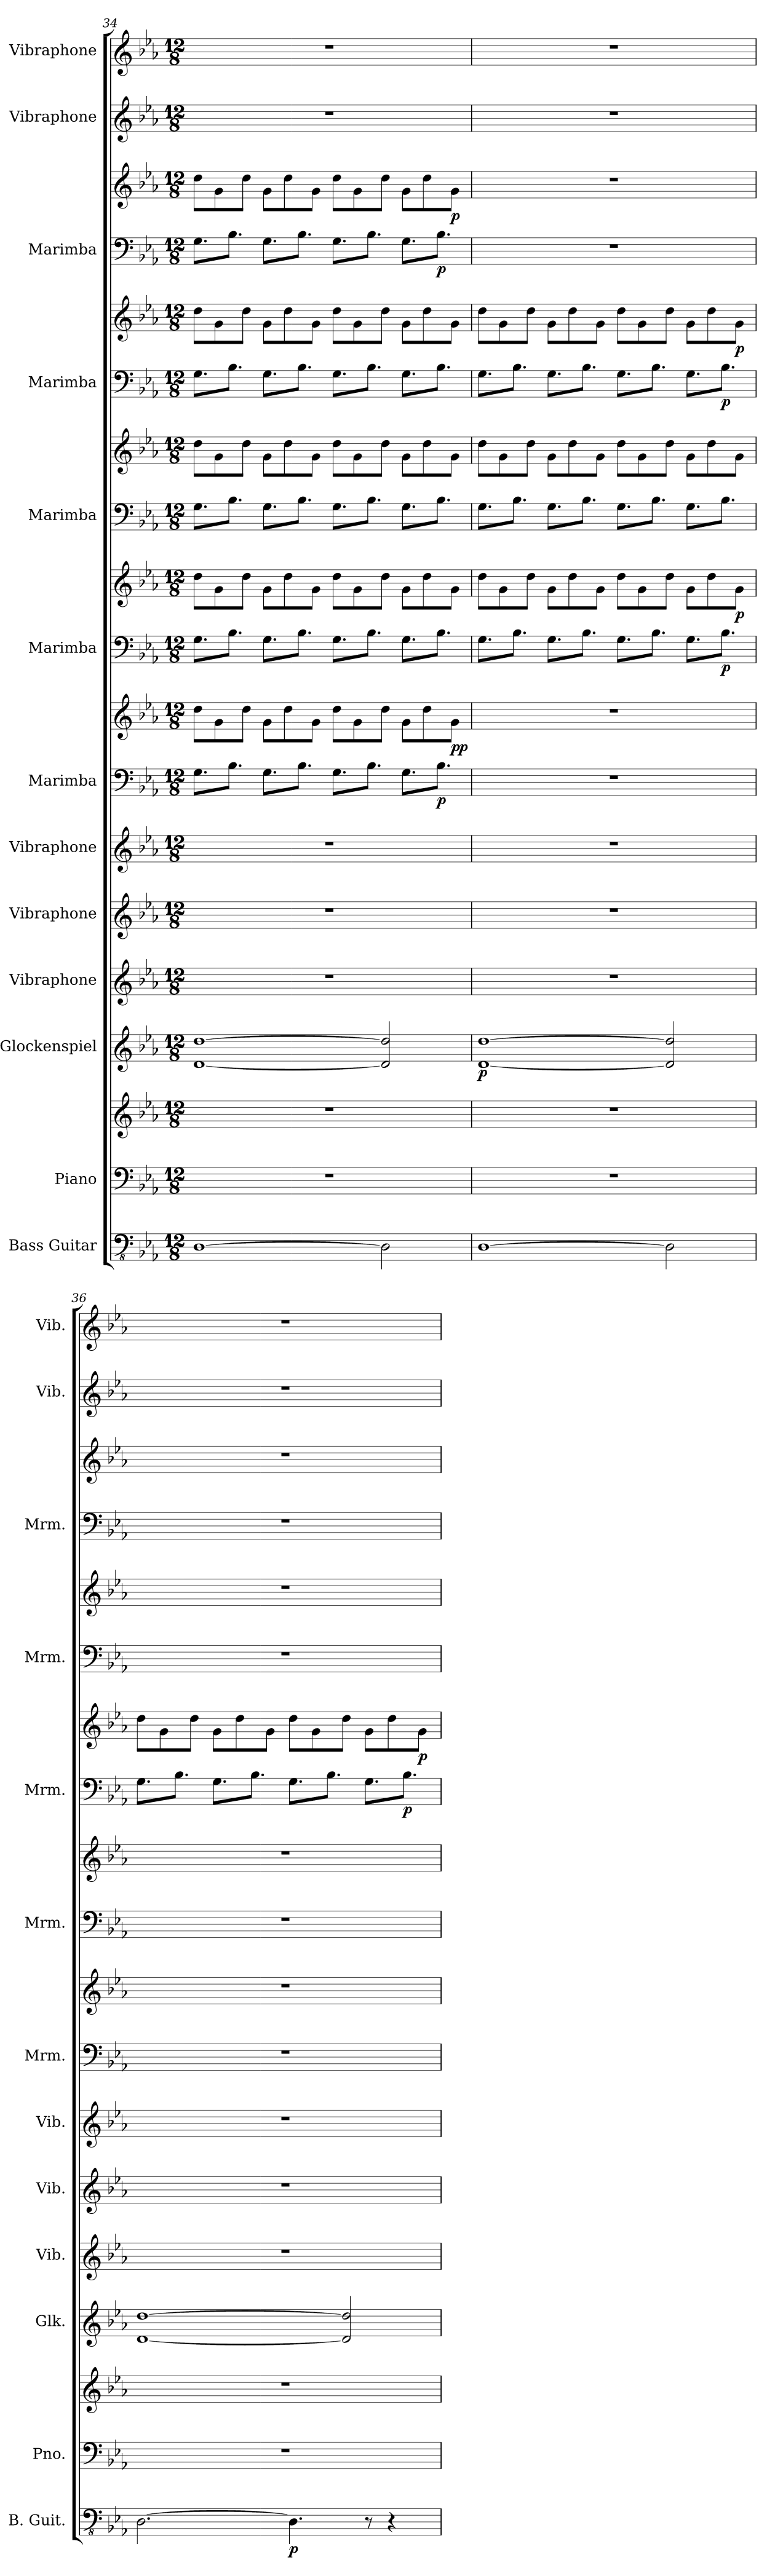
**kern	**dynam	**kern	**kern	**kern	**dynam	**kern	**kern	**kern	**kern	**kern	**dynam	**kern	**kern	**dynam	**kern	**kern	**dynam	**kern	**kern	**dynam	**kern	**kern	**dynam	**kern	**kern
*part13	*part13	*part12	*part12	*part11	*part11	*part10	*part9	*part8	*part7	*part7	*part7	*part6	*part6	*part6	*part5	*part5	*part5	*part4	*part4	*part4	*part3	*part3	*part3	*part2	*part1
*staff19	*staff19	*staff18	*staff17	*staff16	*staff16	*staff15	*staff14	*staff13	*staff12	*staff11	*staff11/12	*staff10	*staff9	*staff9/10	*staff8	*staff7	*staff7/8	*staff6	*staff5	*staff5/6	*staff4	*staff3	*staff3/4	*staff2	*staff1
*I"Bass Guitar	*	*I"Piano	*	*I"Glockenspiel	*	*I"Vibraphone	*I"Vibraphone	*I"Vibraphone	*I"Marimba	*	*	*I"Marimba	*	*	*I"Marimba	*	*	*I"Marimba	*	*	*I"Marimba	*	*	*I"Vibraphone	*I"Vibraphone
*I'B. Guit.	*	*I'Pno.	*	*I'Glk.	*	*I'Vib.	*I'Vib.	*I'Vib.	*I'Mrm.	*	*	*I'Mrm.	*	*	*I'Mrm.	*	*	*I'Mrm.	*	*	*I'Mrm.	*	*	*I'Vib.	*I'Vib.
!!LO:PB:g=z
*clefFv4	*	*clefF4	*clefG2	*clefG2	*	*clefG2	*clefG2	*clefG2	*clefF4	*clefG2	*	*clefF4	*clefG2	*	*clefF4	*clefG2	*	*clefF4	*clefG2	*	*clefF4	*clefG2	*	*clefG2	*clefG2
*	*	*	*	*ITrd-14c-24	*	*	*	*	*	*	*	*	*	*	*	*	*	*	*	*	*	*	*	*	*
*k[b-e-a-]	*	*k[b-e-a-]	*k[b-e-a-]	*k[b-e-a-]	*	*k[b-e-a-]	*k[b-e-a-]	*k[b-e-a-]	*k[b-e-a-]	*k[b-e-a-]	*	*k[b-e-a-]	*k[b-e-a-]	*	*k[b-e-a-]	*k[b-e-a-]	*	*k[b-e-a-]	*k[b-e-a-]	*	*k[b-e-a-]	*k[b-e-a-]	*	*k[b-e-a-]	*k[b-e-a-]
*M12/8	*	*M12/8	*M12/8	*M12/8	*	*M12/8	*M12/8	*M12/8	*M12/8	*M12/8	*	*M12/8	*M12/8	*	*M12/8	*M12/8	*	*M12/8	*M12/8	*	*M12/8	*M12/8	*	*M12/8	*M12/8
=34	=34	=34	=34	=34	=34	=34	=34	=34	=34	=34	=34	=34	=34	=34	=34	=34	=34	=34	=34	=34	=34	=34	=34	=34	=34
[1DD	.	1.r	1.r	[1ddd [1dddd	.	1.r	1.r	1.r	8.G\L	8dd\L	.	8.G\L	8dd\L	.	8.G\L	8dd\L	.	8.G\L	8dd\L	.	8.G\L	8dd\L	.	1.r	1.r
.	.	.	.	.	.	.	.	.	.	8g\	.	.	8g\	.	.	8g\	.	.	8g\	.	.	8g\	.	.	.
.	.	.	.	.	.	.	.	.	8.B-\J	.	.	8.B-\J	.	.	8.B-\J	.	.	8.B-\J	.	.	8.B-\J	.	.	.	.
.	.	.	.	.	.	.	.	.	.	8dd\J	.	.	8dd\J	.	.	8dd\J	.	.	8dd\J	.	.	8dd\J	.	.	.
.	.	.	.	.	.	.	.	.	8.G\L	8g\L	.	8.G\L	8g\L	.	8.G\L	8g\L	.	8.G\L	8g\L	.	8.G\L	8g\L	.	.	.
.	.	.	.	.	.	.	.	.	.	8dd\	.	.	8dd\	.	.	8dd\	.	.	8dd\	.	.	8dd\	.	.	.
.	.	.	.	.	.	.	.	.	8.B-\J	.	.	8.B-\J	.	.	8.B-\J	.	.	8.B-\J	.	.	8.B-\J	.	.	.	.
.	.	.	.	.	.	.	.	.	.	8g\J	.	.	8g\J	.	.	8g\J	.	.	8g\J	.	.	8g\J	.	.	.
.	.	.	.	.	.	.	.	.	8.G\L	8dd\L	.	8.G\L	8dd\L	.	8.G\L	8dd\L	.	8.G\L	8dd\L	.	8.G\L	8dd\L	.	.	.
.	.	.	.	.	.	.	.	.	.	8g\	.	.	8g\	.	.	8g\	.	.	8g\	.	.	8g\	.	.	.
.	.	.	.	.	.	.	.	.	8.B-\J	.	.	8.B-\J	.	.	8.B-\J	.	.	8.B-\J	.	.	8.B-\J	.	.	.	.
2DD\]	.	.	.	2ddd/] 2dddd/]	.	.	.	.	.	8dd\J	.	.	8dd\J	.	.	8dd\J	.	.	8dd\J	.	.	8dd\J	.	.	.
.	.	.	.	.	.	.	.	.	8.G\L	8g\L	.	8.G\L	8g\L	.	8.G\L	8g\L	.	8.G\L	8g\L	.	8.G\L	8g\L	.	.	.
.	.	.	.	.	.	.	.	.	.	8dd\	.	.	8dd\	.	.	8dd\	.	.	8dd\	.	.	8dd\	.	.	.
!	!	!	!	!	!	!	!	!	!	!	!LO:DY:b=2	!	!	!	!	!	!	!	!	!	!	!	!LO:DY:b=2	!	!
.	.	.	.	.	.	.	.	.	8.B-\J	.	p	8.B-\J	.	.	8.B-\J	.	.	8.B-\J	.	.	8.B-\J	.	p	.	.
!	!	!	!	!	!	!	!	!	!	!	!LO:DY:b	!	!	!	!	!	!	!	!	!	!	!	!	!	!
!	!	!	!	!	!	!	!	!	!	!	!LO:DY:n=1:b	!	!	!	!	!	!	!	!	!	!	!	!LO:DY:b	!	!
.	.	.	.	.	.	.	.	.	.	8g\J	p p	.	8g\J	.	.	8g\J	.	.	8g\J	.	.	8g\J	p	.	.
=35	=35	=35	=35	=35	=35	=35	=35	=35	=35	=35	=35	=35	=35	=35	=35	=35	=35	=35	=35	=35	=35	=35	=35	=35	=35
!	!	!	!	!	!LO:DY:b	!	!	!	!	!	!	!	!	!	!	!	!	!	!	!	!	!	!	!	!
[1DD	.	1.r	1.r	[1ddd [1dddd	p	1.r	1.r	1.r	1.r	1.r	.	8.G\L	8dd\L	.	8.G\L	8dd\L	.	8.G\L	8dd\L	.	1.r	1.r	.	1.r	1.r
.	.	.	.	.	.	.	.	.	.	.	.	.	8g\	.	.	8g\	.	.	8g\	.	.	.	.	.	.
.	.	.	.	.	.	.	.	.	.	.	.	8.B-\J	.	.	8.B-\J	.	.	8.B-\J	.	.	.	.	.	.	.
.	.	.	.	.	.	.	.	.	.	.	.	.	8dd\J	.	.	8dd\J	.	.	8dd\J	.	.	.	.	.	.
.	.	.	.	.	.	.	.	.	.	.	.	8.G\L	8g\L	.	8.G\L	8g\L	.	8.G\L	8g\L	.	.	.	.	.	.
.	.	.	.	.	.	.	.	.	.	.	.	.	8dd\	.	.	8dd\	.	.	8dd\	.	.	.	.	.	.
.	.	.	.	.	.	.	.	.	.	.	.	8.B-\J	.	.	8.B-\J	.	.	8.B-\J	.	.	.	.	.	.	.
.	.	.	.	.	.	.	.	.	.	.	.	.	8g\J	.	.	8g\J	.	.	8g\J	.	.	.	.	.	.
.	.	.	.	.	.	.	.	.	.	.	.	8.G\L	8dd\L	.	8.G\L	8dd\L	.	8.G\L	8dd\L	.	.	.	.	.	.
.	.	.	.	.	.	.	.	.	.	.	.	.	8g\	.	.	8g\	.	.	8g\	.	.	.	.	.	.
.	.	.	.	.	.	.	.	.	.	.	.	8.B-\J	.	.	8.B-\J	.	.	8.B-\J	.	.	.	.	.	.	.
2DD\]	.	.	.	2ddd/] 2dddd/]	.	.	.	.	.	.	.	.	8dd\J	.	.	8dd\J	.	.	8dd\J	.	.	.	.	.	.
.	.	.	.	.	.	.	.	.	.	.	.	8.G\L	8g\L	.	8.G\L	8g\L	.	8.G\L	8g\L	.	.	.	.	.	.
.	.	.	.	.	.	.	.	.	.	.	.	.	8dd\	.	.	8dd\	.	.	8dd\	.	.	.	.	.	.
!	!	!	!	!	!	!	!	!	!	!	!	!	!	!LO:DY:b=2	!	!	!	!	!	!LO:DY:b=2	!	!	!	!	!
.	.	.	.	.	.	.	.	.	.	.	.	8.B-\J	.	p	8.B-\J	.	.	8.B-\J	.	p	.	.	.	.	.
!	!	!	!	!	!	!	!	!	!	!	!	!	!	!LO:DY:b	!	!	!	!	!	!LO:DY:b	!	!	!	!	!
.	.	.	.	.	.	.	.	.	.	.	.	.	8g\J	p	.	8g\J	.	.	8g\J	p	.	.	.	.	.
=36	=36	=36	=36	=36	=36	=36	=36	=36	=36	=36	=36	=36	=36	=36	=36	=36	=36	=36	=36	=36	=36	=36	=36	=36	=36
[2.DD\	.	1.r	1.r	[1ddd [1dddd	.	1.r	1.r	1.r	1.r	1.r	.	1.r	1.r	.	8.G\L	8dd\L	.	1.r	1.r	.	1.r	1.r	.	1.r	1.r
.	.	.	.	.	.	.	.	.	.	.	.	.	.	.	.	8g\	.	.	.	.	.	.	.	.	.
.	.	.	.	.	.	.	.	.	.	.	.	.	.	.	8.B-\J	.	.	.	.	.	.	.	.	.	.
.	.	.	.	.	.	.	.	.	.	.	.	.	.	.	.	8dd\J	.	.	.	.	.	.	.	.	.
.	.	.	.	.	.	.	.	.	.	.	.	.	.	.	8.G\L	8g\L	.	.	.	.	.	.	.	.	.
.	.	.	.	.	.	.	.	.	.	.	.	.	.	.	.	8dd\	.	.	.	.	.	.	.	.	.
.	.	.	.	.	.	.	.	.	.	.	.	.	.	.	8.B-\J	.	.	.	.	.	.	.	.	.	.
.	.	.	.	.	.	.	.	.	.	.	.	.	.	.	.	8g\J	.	.	.	.	.	.	.	.	.
!	!LO:DY:b	!	!	!	!	!	!	!	!	!	!	!	!	!	!	!	!	!	!	!	!	!	!	!	!
4.DD\]	p	.	.	.	.	.	.	.	.	.	.	.	.	.	8.G\L	8dd\L	.	.	.	.	.	.	.	.	.
.	.	.	.	.	.	.	.	.	.	.	.	.	.	.	.	8g\	.	.	.	.	.	.	.	.	.
.	.	.	.	.	.	.	.	.	.	.	.	.	.	.	8.B-\J	.	.	.	.	.	.	.	.	.	.
.	.	.	.	2ddd/] 2dddd/]	.	.	.	.	.	.	.	.	.	.	.	8dd\J	.	.	.	.	.	.	.	.	.
8r	.	.	.	.	.	.	.	.	.	.	.	.	.	.	8.G\L	8g\L	.	.	.	.	.	.	.	.	.
4r	.	.	.	.	.	.	.	.	.	.	.	.	.	.	.	8dd\	.	.	.	.	.	.	.	.	.
!	!	!	!	!	!	!	!	!	!	!	!	!	!	!	!	!	!LO:DY:b=2	!	!	!	!	!	!	!	!
.	.	.	.	.	.	.	.	.	.	.	.	.	.	.	8.B-\J	.	p	.	.	.	.	.	.	.	.
!	!	!	!	!	!	!	!	!	!	!	!	!	!	!	!	!	!LO:DY:b	!	!	!	!	!	!	!	!
.	.	.	.	.	.	.	.	.	.	.	.	.	.	.	.	8g\J	p	.	.	.	.	.	.	.	.
=	=	=	=	=	=	=	=	=	=	=	=	=	=	=	=	=	=	=	=	=	=	=	=	=	=
*-	*-	*-	*-	*-	*-	*-	*-	*-	*-	*-	*-	*-	*-	*-	*-	*-	*-	*-	*-	*-	*-	*-	*-	*-	*-
